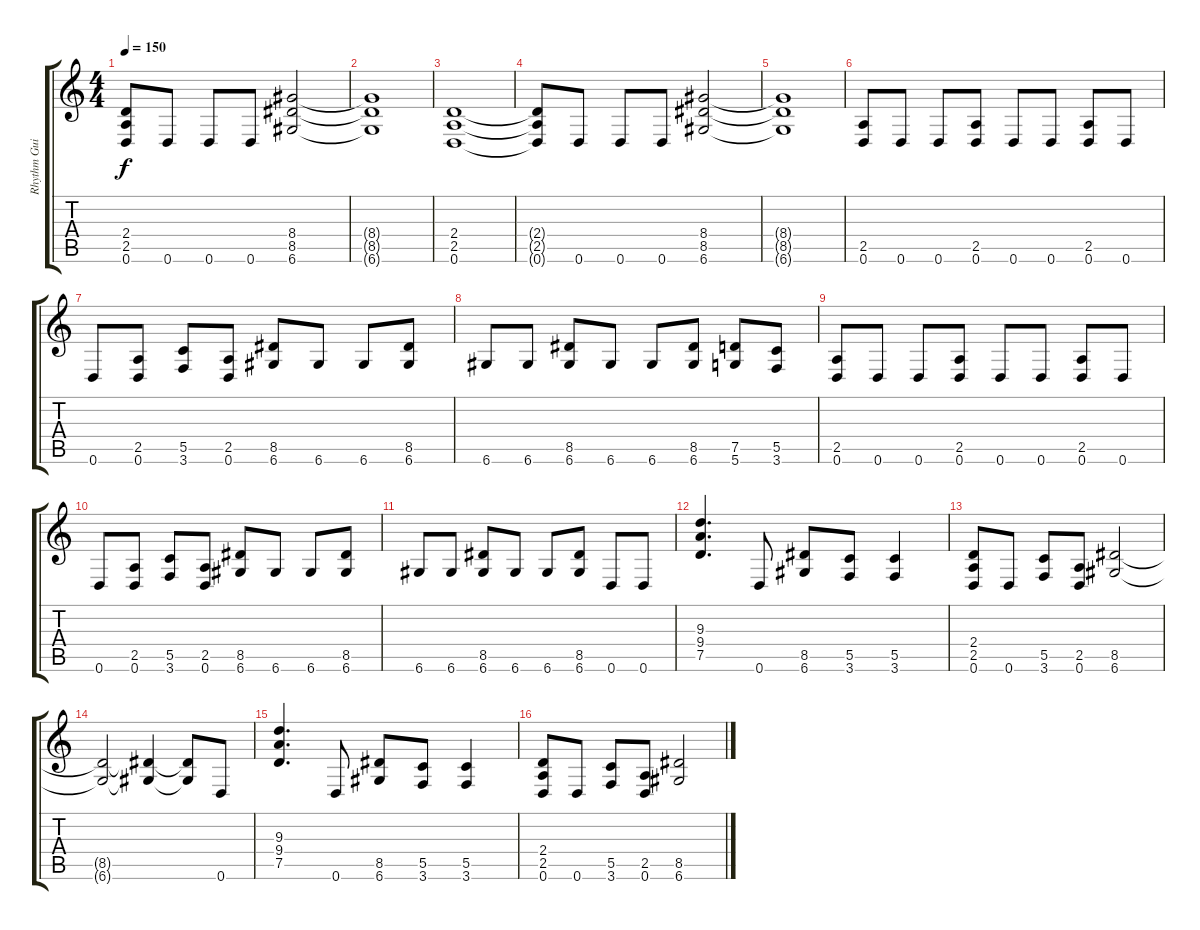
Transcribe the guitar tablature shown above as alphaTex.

\track ("Rhythm Guitar" "Rhythm Gui") {instrument distortionguitar}
\staff {score tabs}
\tuning (D4 A3 F3 C3 G2 D2) {hide}
\ts (4 4)
\tempo 150
\clef g2
\ks c
(2.4{t} 2.5{t} 0.6{t}).8{dy f} 0.6.8 0.6.8 0.6.8 (8.4 8.5 6.6).2 |
(8.4{t} 8.5{t} 6.6{t}).1 |
(2.4 2.5 0.6).1 |
(2.4{t} 2.5{t} 0.6{t}).8 0.6.8 0.6.8 0.6.8 (8.4 8.5 6.6).2 |
(8.4{t} 8.5{t} 6.6{t}).1 |
(2.5 0.6).8 0.6.8 0.6.8 (2.5 0.6).8 0.6.8 0.6.8 (2.5 0.6).8 0.6.8 |
0.6.8 (2.5 0.6).8 (5.5 3.6).8 (2.5 0.6).8 (8.5 6.6).8 6.6.8 6.6.8 (8.5 6.6).8 |
6.6.8 6.6.8 (8.5 6.6).8 6.6.8 6.6.8 (8.5 6.6).8 (7.5 5.6).8 (5.5 3.6).8 |
(2.5 0.6).8 0.6.8 0.6.8 (2.5 0.6).8 0.6.8 0.6.8 (2.5 0.6).8 0.6.8 |
0.6.8 (2.5 0.6).8 (5.5 3.6).8 (2.5 0.6).8 (8.5 6.6).8 6.6.8 6.6.8 (8.5 6.6).8 |
6.6.8 6.6.8 (8.5 6.6).8 6.6.8 6.6.8 (8.5 6.6).8 0.6.8 0.6.8 |
(9.3 9.4 7.5).4{d} 0.6.8 (8.5 6.6).8 (5.5 3.6).8 (5.5 3.6).4 |
(2.4 2.5 0.6).8 0.6.8 (5.5 3.6).8 (2.5 0.6).8 (8.5 6.6).2 |
(8.5{t} 6.6{t}).2 (8.5{t} 6.6{t}).4 (8.5{t} 6.6{t}).8 0.6.8 |
(9.3 9.4 7.5).4{d} 0.6.8 (8.5 6.6).8 (5.5 3.6).8 (5.5 3.6).4 |
(2.4 2.5 0.6).8 0.6.8 (5.5 3.6).8 (2.5 0.6).8 (8.5 6.6).2
